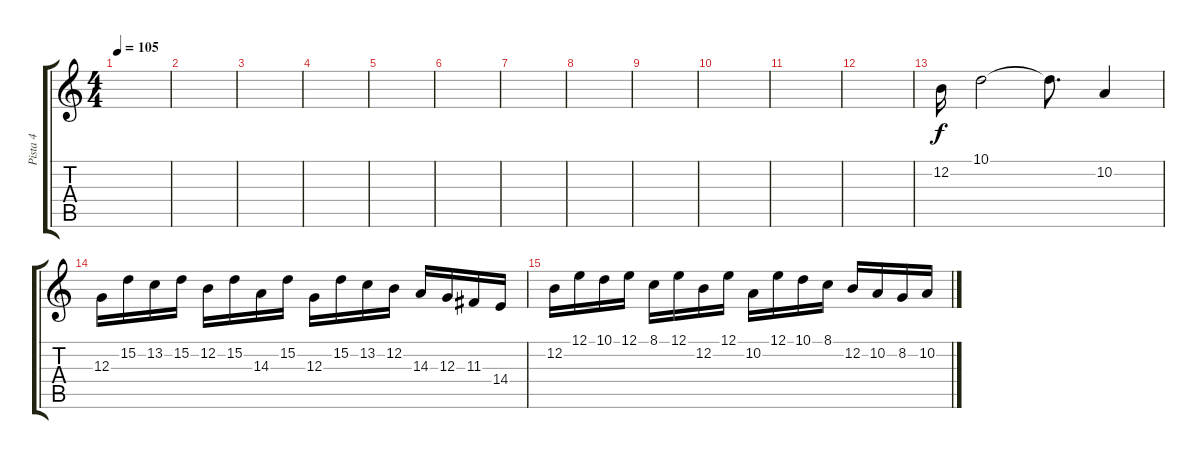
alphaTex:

\track ("Pista 4" "Pista 4") {instrument accordion}
\staff {score tabs}
\tuning (E4 B3 G3 D3 A2 E2) {hide}
\ts (4 4)
\tempo 105
\clef g2
\ks c
|
|
|
|
|
|
|
|
|
|
|
|
12.2.16 10.1.2 10.1{t}.8{d} 10.2.4 |
12.3.16 15.2.16 13.2.16 15.2.16 12.2.16 15.2.16 14.3.16 15.2.16 12.3.16 15.2.16 13.2.16 12.2.16 14.3.16 12.3.16 11.3.16 14.4.16 |
12.2.16 12.1.16 10.1.16 12.1.16 8.1.16 12.1.16 12.2.16 12.1.16 10.2.16 12.1.16 10.1.16 8.1.16 12.2.16 10.2.16 8.2.16 10.2.16
